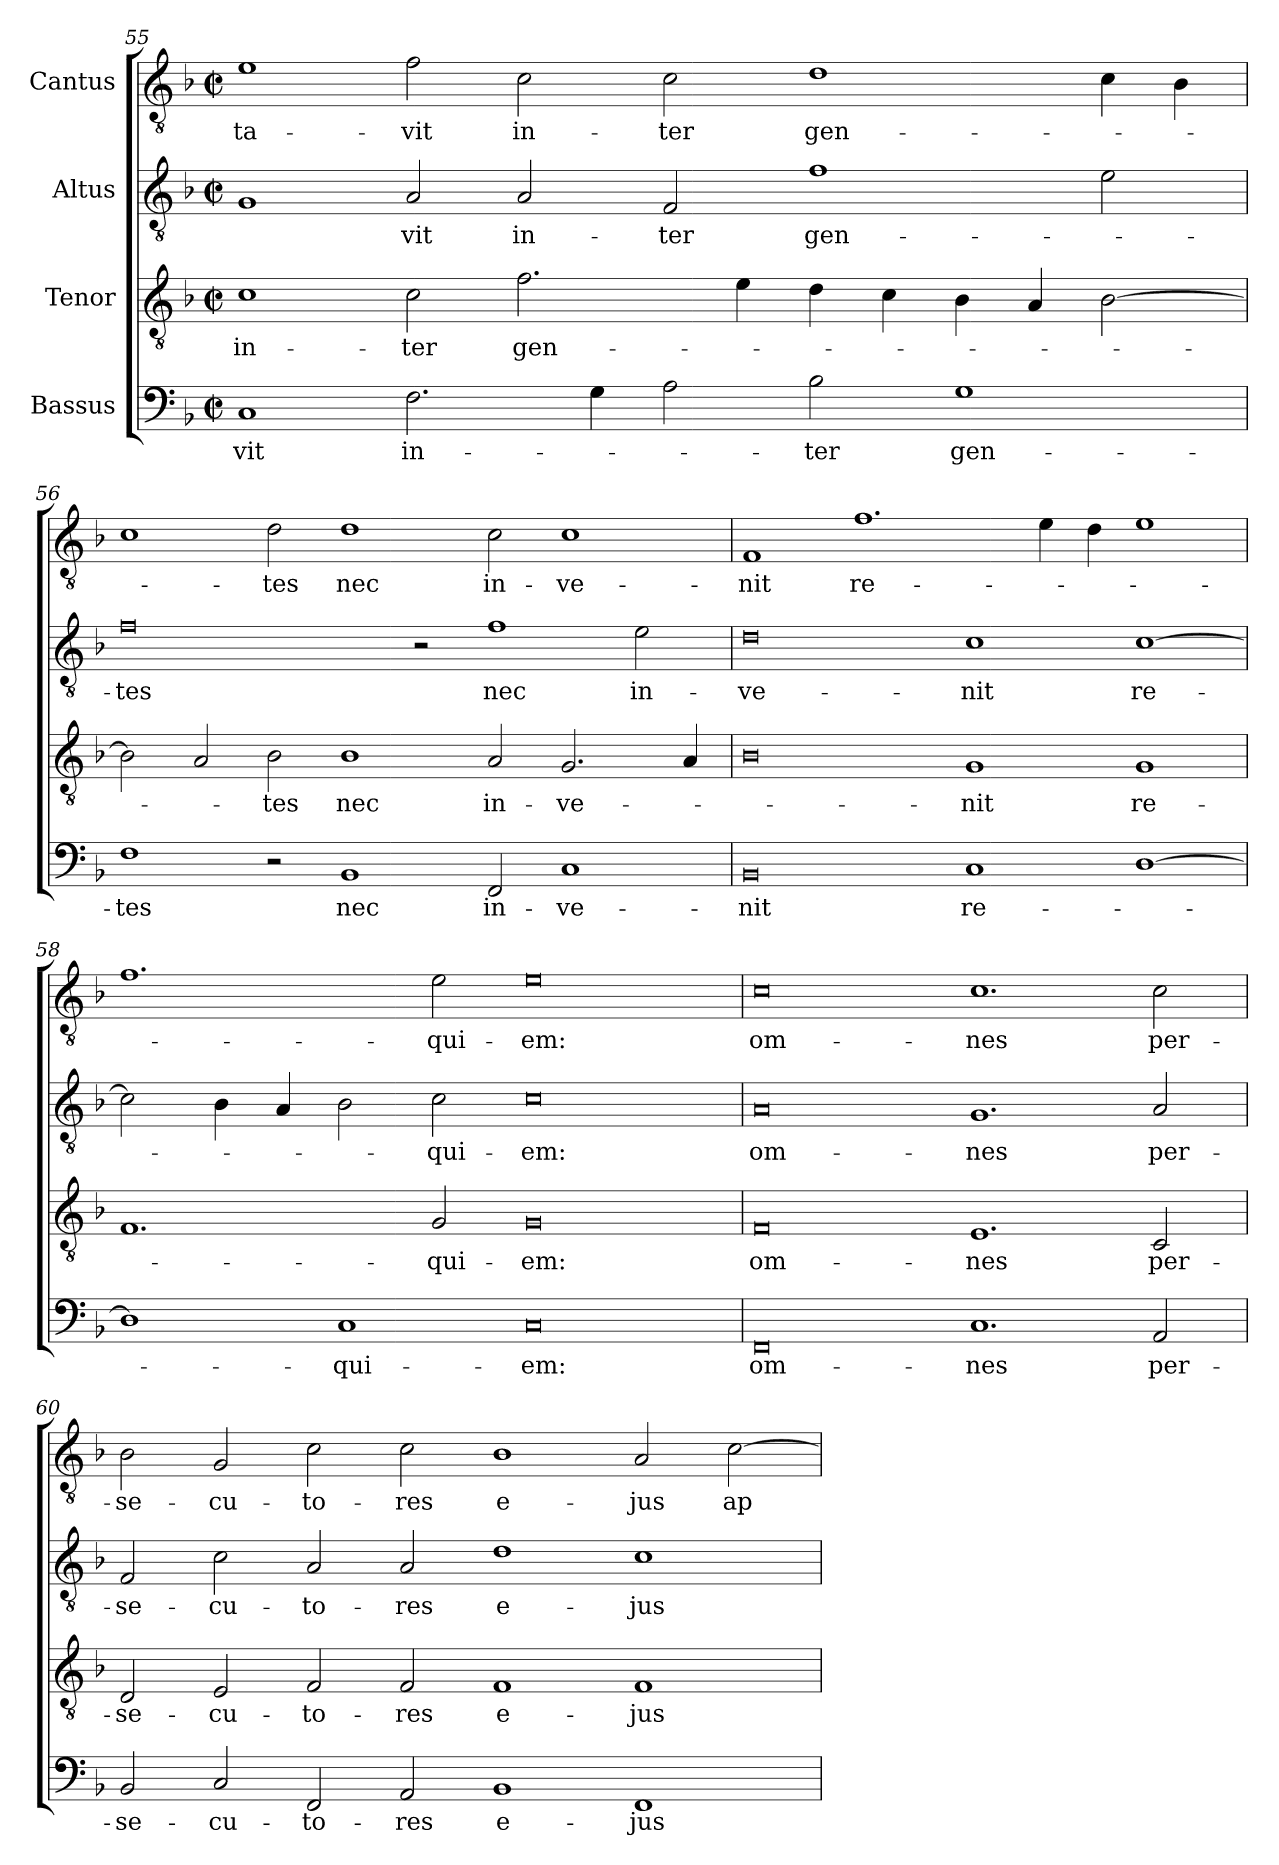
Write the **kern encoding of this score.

**kern	**text	**kern	**text	**kern	**text	**kern	**text
*part4	*part4	*part3	*part3	*part2	*part2	*part1	*part1
*staff4	*staff4	*staff3	*staff3	*staff2	*staff2	*staff1	*staff1
*I"Bassus	*	*I"Tenor	*	*I"Altus	*	*I"Cantus	*
*clefF4	*	*clefGv2	*	*clefGv2	*	*clefGv2	*
*k[b-]	*	*k[b-]	*	*k[b-]	*	*k[b-]	*
*F:	*	*F:	*	*F:	*	*F:	*
*M2/2	*	*M2/2	*	*M2/2	*	*M2/2	*
*met(c|)	*	*met(c|)	*	*met(c|)	*	*met(c|)	*
=55	=55	=55	=55	=55	=55	=55	=55
!	!LO:LY:b	!	!LO:LY:b	!	!	!	!LO:LY:b
1C	-vit	1c	in-	1G	.	1e	-ta-
!	!LO:LY:b	!	!LO:LY:b	!	!LO:LY:b	!	!LO:LY:b
2.F\	in-	2c\	-ter	2A/	-vit	2f\	-vit
!	!	!	!LO:LY:b	!	!LO:LY:b	!	!LO:LY:b
.	.	2.f\	gen-	2A/	in-	2c\	in-
4G\	.	.	.	.	.	.	.
!	!	!	!	!	!LO:LY:b	!	!LO:LY:b
2A\	.	.	.	2F/	-ter	2c\	-ter
.	.	4e\	.	.	.	.	.
!	!LO:LY:b	!	!	!	!LO:LY:b	!	!LO:LY:b
2B-\	-ter	4d\	.	1f	gen-	1d	gen-
.	.	4c\	.	.	.	.	.
!	!LO:LY:b	!	!	!	!	!	!
1G	gen-	4B-\	.	.	.	.	.
.	.	4A/	.	.	.	.	.
.	.	[2B-\	.	2e\	.	4c\	.
.	.	.	.	.	.	4B-\	.
=56	=56	=56	=56	=56	=56	=56	=56
!	!LO:LY:b	!	!	!	!LO:LY:b	!	!
1F	-tes	2B-\]	.	0f	-tes	1c	.
.	.	2A/	.	.	.	.	.
!	!	!	!LO:LY:b	!	!	!	!LO:LY:b
2r	.	2B-\	-tes	.	.	2d\	-tes
!	!LO:LY:b	!	!LO:LY:b	!	!	!	!LO:LY:b
1BB-	nec	1B-	nec	.	.	1d	nec
.	.	.	.	2r	.	.	.
!	!LO:LY:b	!	!LO:LY:b	!	!LO:LY:b	!	!LO:LY:b
2FF/	in-	2A/	in-	1f	nec	2c\	in-
!	!LO:LY:b	!	!LO:LY:b	!	!	!	!LO:LY:b
1C	-ve-	2.G/	-ve-	.	.	1c	-ve-
!	!	!	!	!	!LO:LY:b	!	!
.	.	.	.	2e\	in-	.	.
.	.	4A/	.	.	.	.	.
!!LO:PB:g=z
=57	=57	=57	=57	=57	=57	=57	=57
!	!LO:LY:b	!	!	!	!LO:LY:b	!	!LO:LY:b
0BB-	-nit	0B-	.	0d	-ve-	1F	-nit
!	!	!	!	!	!	!	!LO:LY:b
.	.	.	.	.	.	1.f	re-
!	!LO:LY:b	!	!LO:LY:b	!	!LO:LY:b	!	!
1C	re-	1G	-nit	1c	-nit	.	.
.	.	.	.	.	.	4e\	.
.	.	.	.	.	.	4d\	.
!	!	!	!LO:LY:b	!	!LO:LY:b	!	!
[1D	.	1G	re-	[1c	re-	1e	.
=58	=58	=58	=58	=58	=58	=58	=58
1D]	.	1.F	.	2c\]	.	1.f	.
.	.	.	.	4B-\	.	.	.
.	.	.	.	4A/	.	.	.
!	!LO:LY:b	!	!	!	!	!	!
1C	-qui-	.	.	2B-\	.	.	.
!	!	!	!LO:LY:b	!	!LO:LY:b	!	!LO:LY:b
.	.	2G/	-qui-	2c\	-qui-	2e\	-qui-
!	!LO:LY:b	!	!LO:LY:b	!	!LO:LY:b	!	!LO:LY:b
0C	-em:	0G	-em:	0c	-em:	0e	-em:
=59	=59	=59	=59	=59	=59	=59	=59
!	!LO:LY:b	!	!LO:LY:b	!	!LO:LY:b	!	!LO:LY:b
0FF	om-	0F	om-	0A	om-	0c	om-
!	!LO:LY:b	!	!LO:LY:b	!	!LO:LY:b	!	!LO:LY:b
1.C	-nes	1.E	-nes	1.G	-nes	1.c	-nes
!	!LO:LY:b	!	!LO:LY:b	!	!LO:LY:b	!	!LO:LY:b
2AA/	per-	2C/	per-	2A/	per-	2c\	per-
=60	=60	=60	=60	=60	=60	=60	=60
!	!LO:LY:b	!	!LO:LY:b	!	!LO:LY:b	!	!LO:LY:b
2BB-/	-se-	2D/	-se-	2F/	-se-	2B-\	-se-
!	!LO:LY:b	!	!LO:LY:b	!	!LO:LY:b	!	!LO:LY:b
2C/	-cu-	2E/	-cu-	2c\	-cu-	2G/	-cu-
!	!LO:LY:b	!	!LO:LY:b	!	!LO:LY:b	!	!LO:LY:b
2FF/	-to-	2F/	-to-	2A/	-to-	2c\	-to-
!	!LO:LY:b	!	!LO:LY:b	!	!LO:LY:b	!	!LO:LY:b
2AA/	-res	2F/	-res	2A/	-res	2c\	-res
!	!LO:LY:b	!	!LO:LY:b	!	!LO:LY:b	!	!LO:LY:b
1BB-	e-	1F	e-	1d	e-	1B-	e-
!	!LO:LY:b	!	!LO:LY:b	!	!LO:LY:b	!	!LO:LY:b
1FF	-jus	1F	-jus	1c	-jus	2A/	-jus
!	!	!	!	!	!	!	!LO:LY:b
.	.	.	.	.	.	[2c\	ap-
=	=	=	=	=	=	=	=
*-	*-	*-	*-	*-	*-	*-	*-
